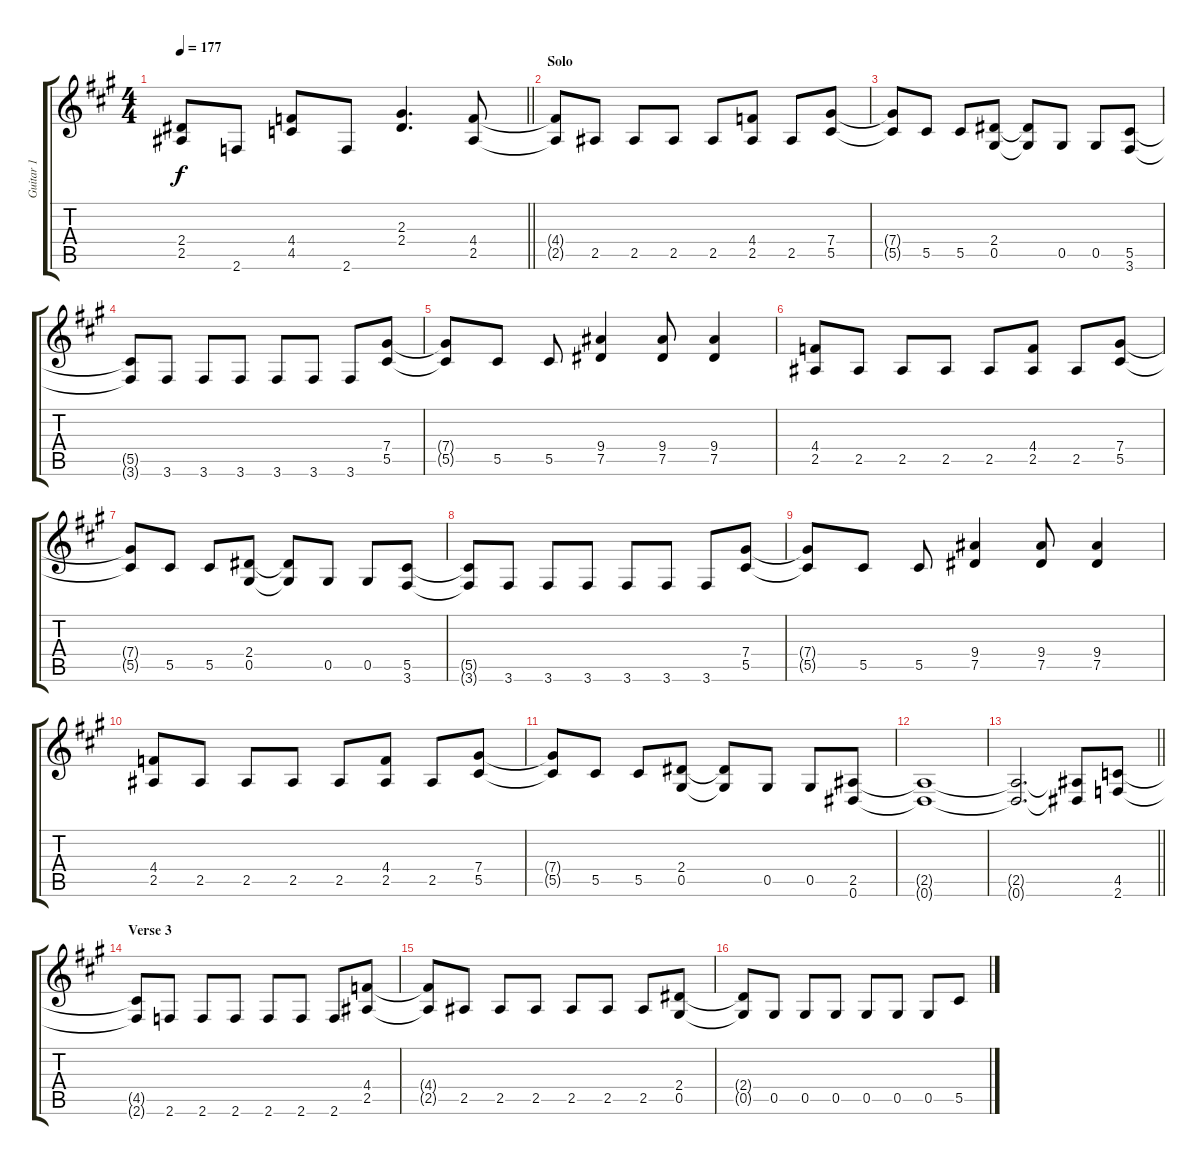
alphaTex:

\track ("Guitar 1" "Guitar 1") {instrument distortionguitar}
\staff {score tabs}
\tuning (Eb4 Bb3 Gb3 Db3 Ab2 Eb2) {hide}
\ts (4 4)
\tempo 177
\clef g2
\barLineRight lightlight
\ks a
(2.4 2.5).8{dy f} 2.6.8 (4.4 4.5).8 2.6.8 (2.3 2.4).4{d} (4.4 2.5).8 |
\section ("" "Solo")
(4.4{t} 2.5{t}).8 2.5.8 2.5.8 2.5.8 2.5.8 (4.4 2.5).8 2.5.8 (7.4 5.5).8 |
(7.4{t} 5.5{t}).8 5.5.8 5.5.8 (2.4 0.5).8 (2.4{t} 0.5{t}).8 0.5.8 0.5.8 (5.5 3.6).8 |
(5.5{t} 3.6{t}).8 3.6.8 3.6.8 3.6.8 3.6.8 3.6.8 3.6.8 (7.4 5.5).8 |
(7.4{t} 5.5{t}).8 5.5.8 5.5.8 (9.4 7.5).4 (9.4 7.5).8 (9.4 7.5).4 |
(4.4 2.5).8 2.5.8 2.5.8 2.5.8 2.5.8 (4.4 2.5).8 2.5.8 (7.4 5.5).8 |
(7.4{t} 5.5{t}).8 5.5.8 5.5.8 (2.4 0.5).8 (2.4{t} 0.5{t}).8 0.5.8 0.5.8 (5.5 3.6).8 |
(5.5{t} 3.6{t}).8 3.6.8 3.6.8 3.6.8 3.6.8 3.6.8 3.6.8 (7.4 5.5).8 |
(7.4{t} 5.5{t}).8 5.5.8 5.5.8 (9.4 7.5).4 (9.4 7.5).8 (9.4 7.5).4 |
(4.4 2.5).8 2.5.8 2.5.8 2.5.8 2.5.8 (4.4 2.5).8 2.5.8 (7.4 5.5).8 |
(7.4{t} 5.5{t}).8 5.5.8 5.5.8 (2.4 0.5).8 (2.4{t} 0.5{t}).8 0.5.8 0.5.8 (2.5 0.6).8 |
(2.5{t} 0.6{t}).1 |
\barLineRight lightlight
(2.5{t} 0.6{t}).2{d} (2.5{t} 0.6{t}).8 (4.5 2.6).8 |
\section ("" "Verse 3")
(4.5{t} 2.6{t}).8 2.6.8 2.6.8 2.6.8 2.6.8 2.6.8 2.6.8 (4.4 2.5).8 |
(4.4{t} 2.5{t}).8 2.5.8 2.5.8 2.5.8 2.5.8 2.5.8 2.5.8 (2.4 0.5).8 |
(2.4{t} 0.5{t}).8 0.5.8 0.5.8 0.5.8 0.5.8 0.5.8 0.5.8 5.5.8
